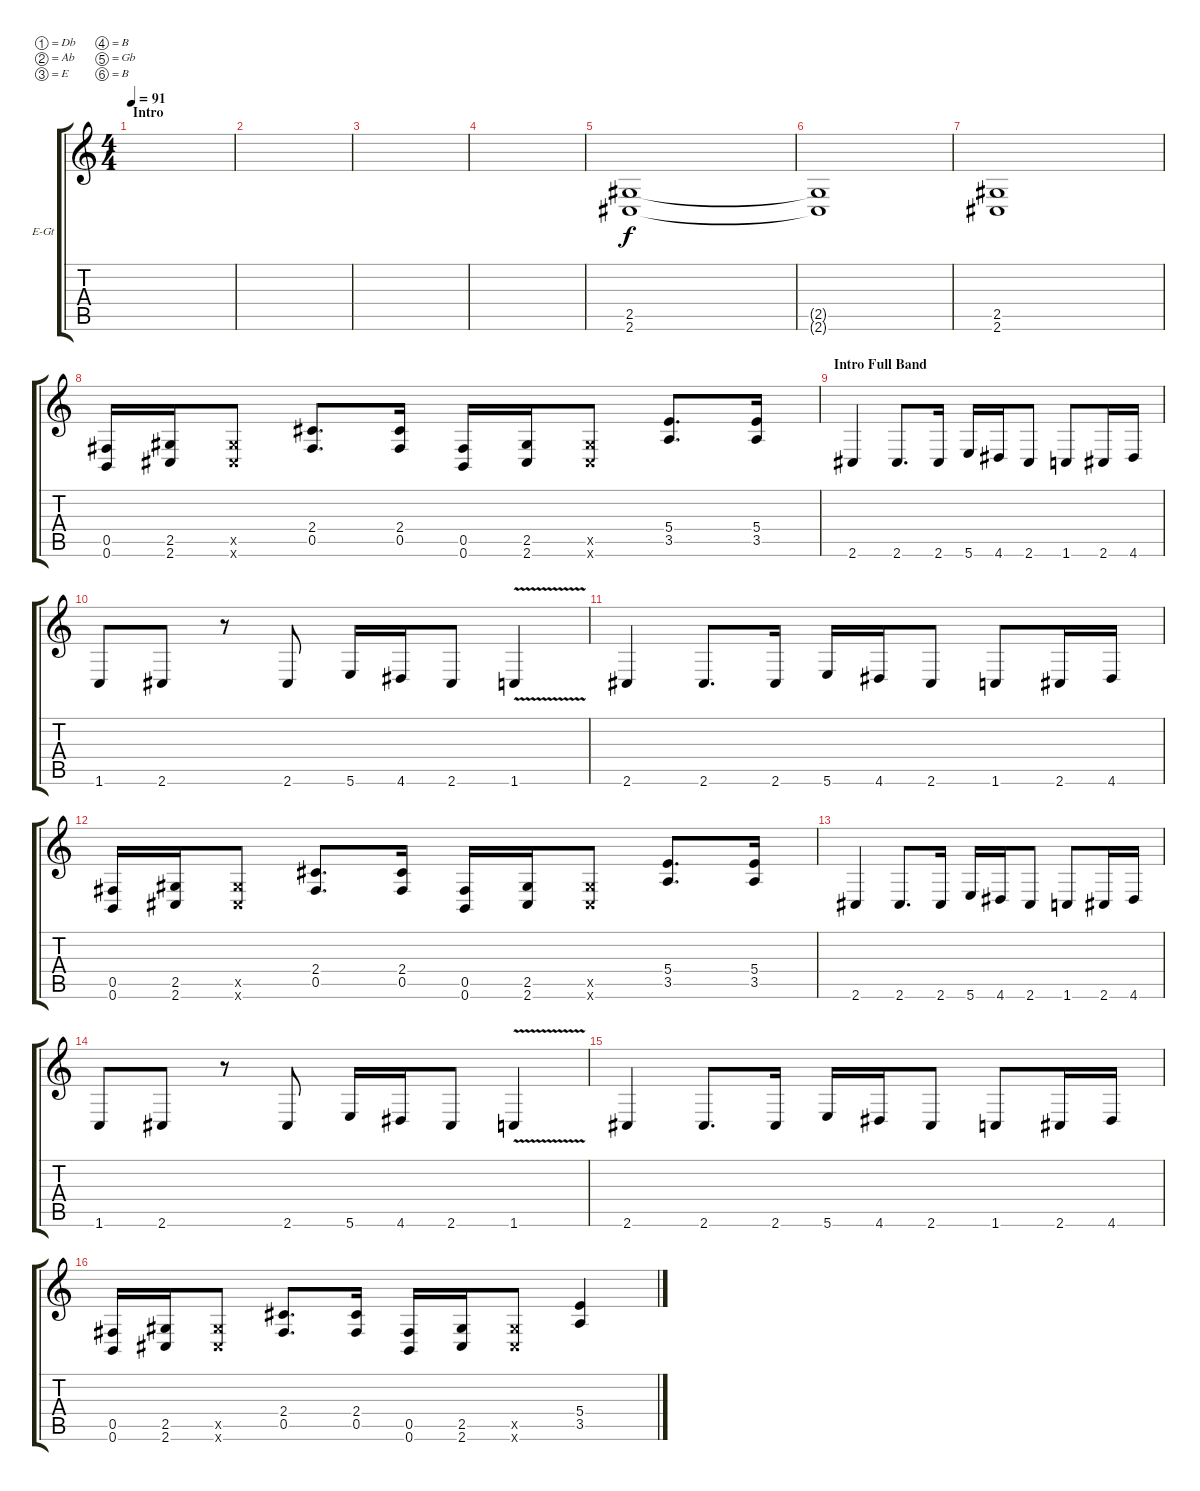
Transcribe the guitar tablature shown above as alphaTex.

\defaultSystemsLayout 4
\bracketExtendMode groupsimilarinstruments
\firstSystemTrackNameOrientation horizontal
\otherSystemsTrackNameOrientation horizontal
\track ("Electric Guitar" "E-Gt") {instrument distortionguitar}
\staff {score tabs}
\tuning (Db4 Ab3 E3 B2 Gb2 B1)
\ts (4 4)
\section ("" "Intro")
\tempo 91
\clef g2
\scale
0.485477
\ks c
|
\scale
0.257261 |
\scale
0.257261 |
|
(2.6 2.5).1 |
(2.6{t} 2.5{t}).1 |
(2.6 2.5).1 |
(0.6 0.5).16 (2.5 2.6).16 (2.6{x} 2.5{x}).8 (0.5 2.4).8{d} (2.4 0.5).16 (0.6 0.5).16 (2.5 2.6).16 (2.6{x} 2.5{x}).8 (3.5 5.4).8{d} (5.4 3.5).16 |
\section ("" "Intro Full Band")
2.6.4 2.6.8{d} 2.6.16 5.6.16 4.6.16 2.6.8 1.6.8 2.6.16 4.6.16 |
1.6.8 2.6.8 r.8 2.6.8 5.6.16 4.6.16 2.6.8 1.6{v}.4 |
2.6.4 2.6.8{d} 2.6.16 5.6.16 4.6.16 2.6.8 1.6.8 2.6.16 4.6.16 |
(0.6 0.5).16 (2.5 2.6).16 (2.6{x} 2.5{x}).8 (0.5 2.4).8{d} (2.4 0.5).16 (0.6 0.5).16 (2.5 2.6).16 (2.6{x} 2.5{x}).8 (3.5 5.4).8{d} (5.4 3.5).16 |
2.6.4 2.6.8{d} 2.6.16 5.6.16 4.6.16 2.6.8 1.6.8 2.6.16 4.6.16 |
1.6.8 2.6.8 r.8 2.6.8 5.6.16 4.6.16 2.6.8 1.6{v}.4 |
2.6.4 2.6.8{d} 2.6.16 5.6.16 4.6.16 2.6.8 1.6.8 2.6.16 4.6.16 |
(0.6 0.5).16 (2.5 2.6).16 (2.6{x} 2.5{x}).8 (0.5 2.4).8{d} (2.4 0.5).16 (0.6 0.5).16 (2.5 2.6).16 (2.6{x} 2.5{x}).8 (3.5 5.4).4
